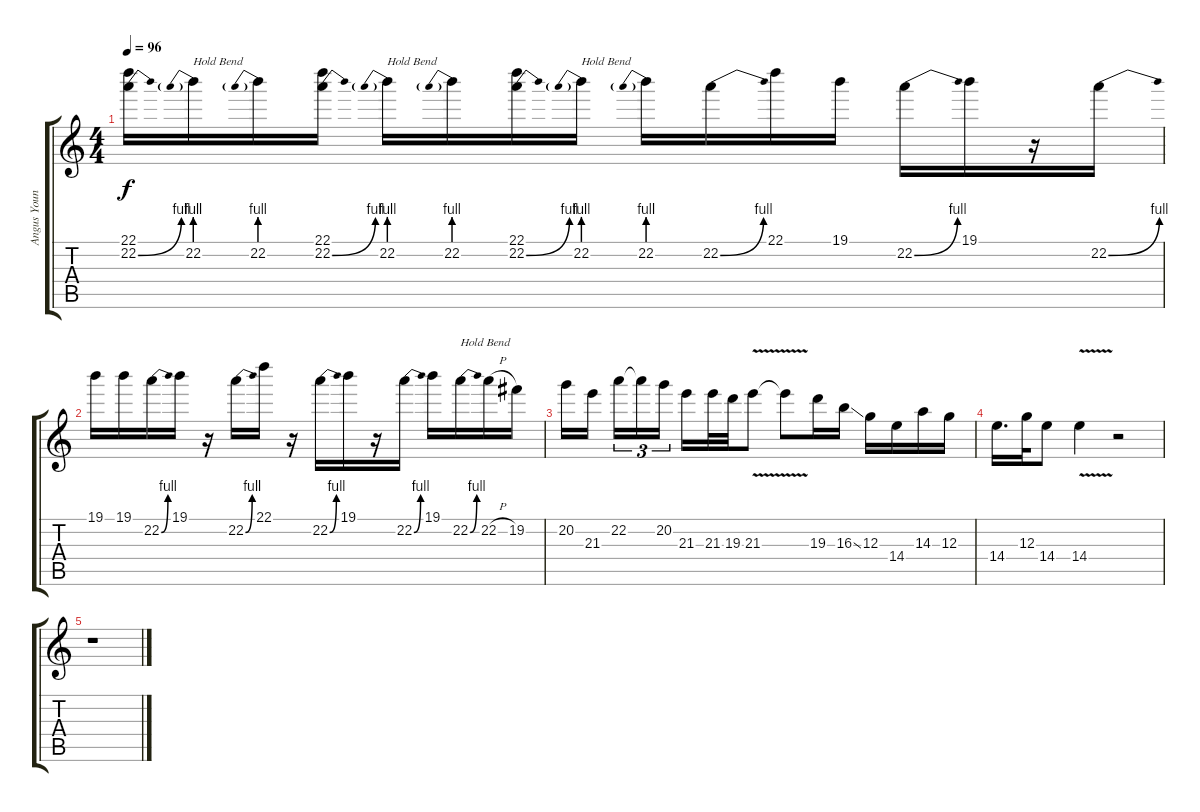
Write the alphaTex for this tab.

\track ("Angus Young" "Angus Youn") {instrument distortionguitar}
\staff {score tabs}
\tuning (E4 B3 G3 D3 A2 E2) {hide}
\ts (4 4)
\tempo 96
\clef g2
\ks c
(22.1 22.2{be (bend 0 0 60 4)}).16{dy f} 22.2{be (prebend 0 4 60 4)}.16{txt "Hold Bend"} 22.2{be (prebend 0 4 60 4)}.16 (22.1 22.2{be (bend 0 0 60 4)}).16 22.2{be (prebend 0 4 60 4)}.16{txt "Hold Bend"} 22.2{be (prebend 0 4 60 4)}.16 (22.1 22.2{be (bend 0 0 60 4)}).16 22.2{be (prebend 0 4 60 4)}.16{txt "Hold Bend"} 22.2{be (prebend 0 4 60 4)}.16 22.2{be (bend 0 0 60 4)}.16 22.1.16 19.1.16 22.2{be (bend 0 0 60 4)}.16 19.1.16 r.16 22.2{be (bend 0 0 60 4)}.16 |
19.1.16 19.1.16 22.2{be (bend 0 0 60 4)}.16 19.1.16 r.16 22.2{be (bend 0 0 60 4)}.16 22.1.16 r.16 22.2{be (bend 0 0 60 4)}.16 19.1.16 r.16 22.2{be (bend 0 0 60 4)}.16 19.1.16 22.2{be (bend 0 0 60 4)}.16{txt "Hold Bend"} 22.2{h}.16 19.2.16 |
20.2.16 21.3.16 22.2.16{tu (3 2)} 22.2{t}.16{tu (3 2)} 20.2.16{tu (3 2)} 21.3.16 21.3.32 19.3.32 21.3{v}.8 21.3{t}.8 19.3.16 16.3{ss}.16 12.3.16 14.4.16 14.3.16 12.3.16 |
14.4.16{d} 12.3.32 14.4.8 14.4{v}.4 r.2 |
r.1
